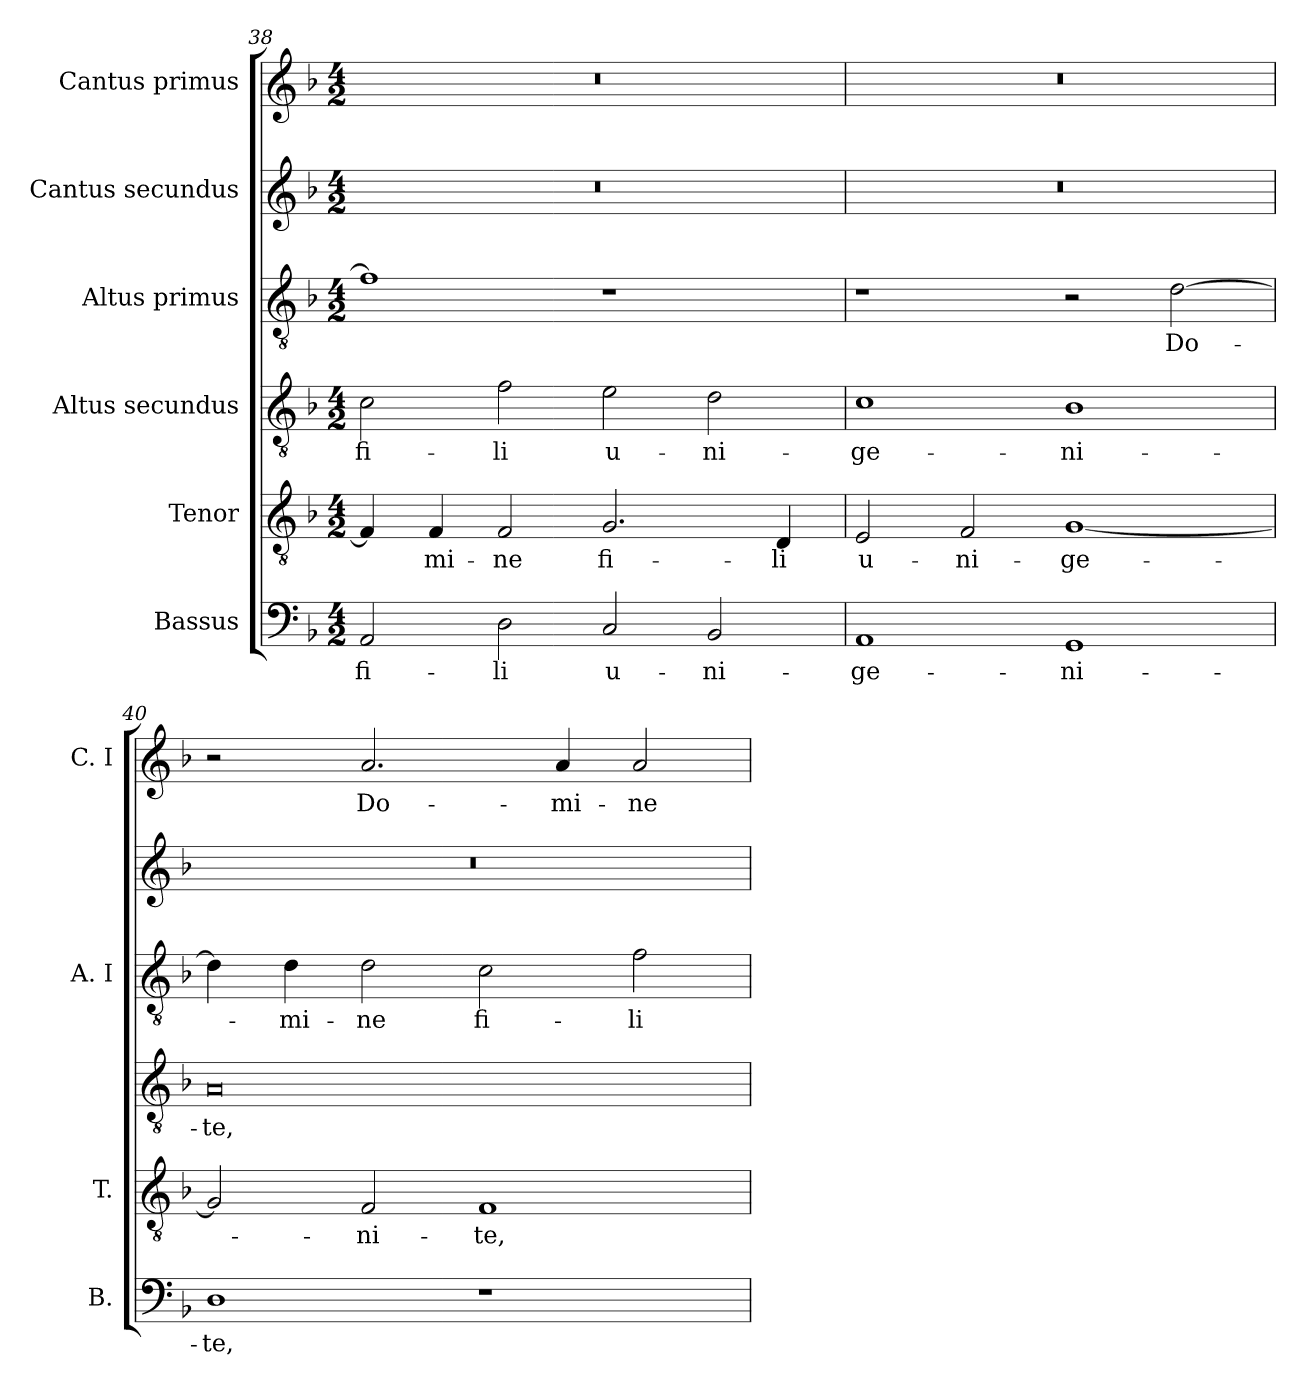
**kern	**text	**kern	**text	**kern	**text	**kern	**text	**kern	**kern	**text
*part6	*part6	*part5	*part5	*part4	*part4	*part3	*part3	*part2	*part1	*part1
*staff6	*staff6	*staff5	*staff5	*staff4	*staff4	*staff3	*staff3	*staff2	*staff1	*staff1
*I"Bassus	*	*I"Tenor	*	*I"Altus secundus	*	*I"Altus primus	*	*I"Cantus secundus	*I"Cantus primus	*
*I'B.	*	*I'T.	*	*	*	*I'A. I	*	*	*I'C. I	*
*clefF4	*	*clefGv2	*	*clefGv2	*	*clefGv2	*	*clefG2	*clefG2	*
*	*	*ITrd7c12	*	*ITrd7c12	*	*ITrd7c12	*	*	*	*
*k[b-]	*	*k[b-]	*	*k[b-]	*	*k[b-]	*	*k[b-]	*k[b-]	*
*d:	*	*d:	*	*d:	*	*d:	*	*d:	*d:	*
*M4/2	*	*M4/2	*	*M4/2	*	*M4/2	*	*M4/2	*M4/2	*
=38	=38	=38	=38	=38	=38	=38	=38	=38	=38	=38
!	!LO:LY:b:color=#000000	!	!	!	!	!	!	!	!	!
!	!	!	!	!	!LO:LY:b:color=#000000	!	!	!LO:N:vis=1	!LO:N:vis=1	!
2AAi/	fi-	4FFi/]	.	2Ci\	fi-	1Fi]	.	0r	0r	.
!	!	!	!LO:LY:b:color=#000000	!	!	!	!	!	!	!
.	.	4FFi/	-mi-	.	.	.	.	.	.	.
!	!LO:LY:b:color=#000000	!	!	!	!	!	!	!	!	!
!	!	!	!LO:LY:b:color=#000000	!	!	!	!	!	!	!
!	!	!	!	!	!LO:LY:b:color=#000000	!	!	!	!	!
2Di\	-li	2FFi/	-ne	2Fi\	-li	.	.	.	.	.
!	!LO:LY:b:color=#000000	!	!	!	!	!	!	!	!	!
!	!	!	!LO:LY:b:color=#000000	!	!	!	!	!	!	!
!	!	!	!	!	!LO:LY:b:color=#000000	!	!	!	!	!
2Ci/	u-	2.GGi/	fi-	2Ei\	u-	1r	.	.	.	.
!	!LO:LY:b:color=#000000	!	!	!	!	!	!	!	!	!
!	!	!	!	!	!LO:LY:b:color=#000000	!	!	!	!	!
2BB-i/	-ni-	.	.	2Di\	-ni-	.	.	.	.	.
!	!	!	!LO:LY:b:color=#000000	!	!	!	!	!	!	!
.	.	4DDi/	-li	.	.	.	.	.	.	.
=39	=39	=39	=39	=39	=39	=39	=39	=39	=39	=39
!	!LO:LY:b:color=#000000	!	!	!	!	!	!	!	!	!
!	!	!	!LO:LY:b:color=#000000	!	!	!	!	!	!	!
!	!	!	!	!	!LO:LY:b:color=#000000	!	!	!LO:N:vis=1	!LO:N:vis=1	!
1AAi	-ge-	2EEi/	u-	1Ci	-ge-	1r	.	0r	0r	.
!	!	!	!LO:LY:b:color=#000000	!	!	!	!	!	!	!
.	.	2FFi/	-ni-	.	.	.	.	.	.	.
!	!LO:LY:b:color=#000000	!	!	!	!	!	!	!	!	!
!	!	!	!LO:LY:b:color=#000000	!	!	!	!	!	!	!
!	!	!	!	!	!LO:LY:b:color=#000000	!	!	!	!	!
1GGi	-ni-	[1GGi	-ge-	1BB-i	-ni-	2r	.	.	.	.
!	!	!	!	!	!	!	!LO:LY:b:color=#000000	!	!	!
.	.	.	.	.	.	[2Di\	Do-	.	.	.
=40	=40	=40	=40	=40	=40	=40	=40	=40	=40	=40
!	!LO:LY:b:color=#000000	!	!	!	!	!	!	!	!	!
!	!	!	!	!	!LO:LY:b:color=#000000	!	!	!LO:N:vis=1	!	!
1Di	-te,	2GGi/]	.	0AAi	-te,	4Di\]	.	0r	2r	.
!	!	!	!	!	!	!	!LO:LY:b:color=#000000	!	!	!
.	.	.	.	.	.	4Di\	-mi-	.	.	.
!	!	!	!LO:LY:b:color=#000000	!	!	!	!	!	!	!
!	!	!	!	!	!	!	!LO:LY:b:color=#000000	!	!	!
!	!	!	!	!	!	!	!	!	!	!LO:LY:b:color=#000000
.	.	2FFi/	-ni-	.	.	2Di\	-ne	.	2.ai/	Do-
!	!	!	!LO:LY:b:color=#000000	!	!	!	!	!	!	!
!	!	!	!	!	!	!	!LO:LY:b:color=#000000	!	!	!
1r	.	1FFi	-te,	.	.	2Ci\	fi-	.	.	.
!	!	!	!	!	!	!	!	!	!	!LO:LY:b:color=#000000
.	.	.	.	.	.	.	.	.	4ai/	-mi-
!	!	!	!	!	!	!	!LO:LY:b:color=#000000	!	!	!
!	!	!	!	!	!	!	!	!	!	!LO:LY:b:color=#000000
.	.	.	.	.	.	2Fi\	-li	.	2ai/	-ne
=	=	=	=	=	=	=	=	=	=	=
*-	*-	*-	*-	*-	*-	*-	*-	*-	*-	*-
